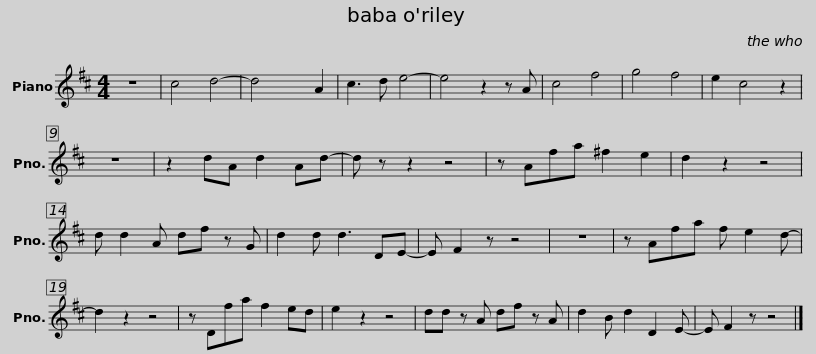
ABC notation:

X:1
L:1/8
M:4/4
I:linebreak $
K:D
V:1 treble
V:1
 z8 | c4 d4- | d4 x2 A2 | c3 d e4- | e4 z2 z A | %5
 c4 f4 | g4 f4 |$ e2 c4 z2 | z8 | z2 dA d2 Ad- | %10
 d z z2 z4 | z Afa ^f2 e2 | d2 z2 z4 |$ d d2 A df z G | d2 d d3 DE- | %15
 E F2 z z4 | z8 |$ z Afa f e2 d- | d2 z2 z4 | z Dfa f2 ed | %20
 e2 z2 z4 |$ dd z A df z A | d2 B d2 D2 E- | E F2 z z4 |] %24
